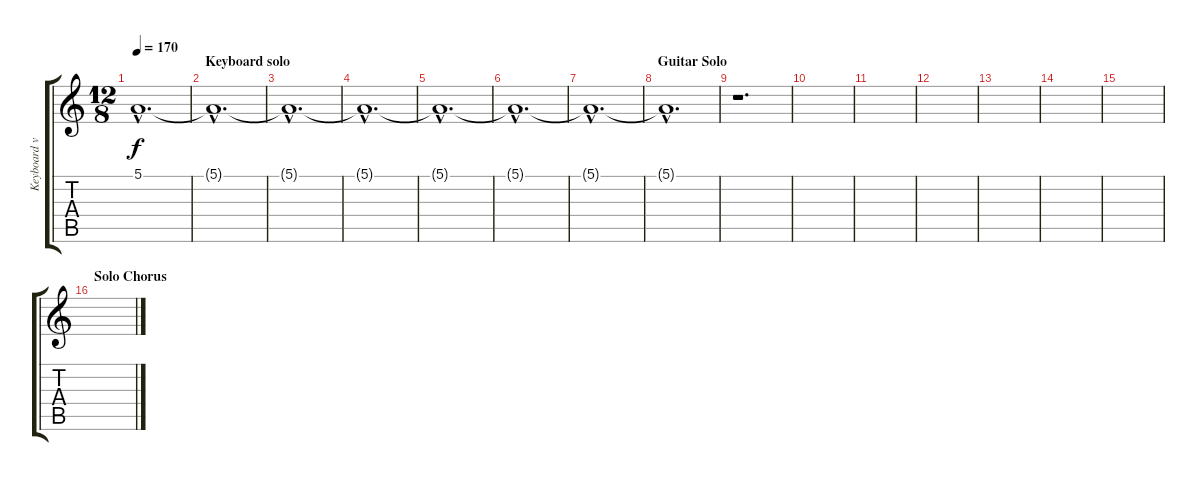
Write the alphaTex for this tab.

\track ("Keyboard voice and fills" "Keyboard v") {instrument lead6voice}
\staff {score tabs}
\tuning (E4 B3 G3 D3 A2 E2) {hide}
\ts (12 8)
\tempo 170
\clef g2
\ks c
5.1{hac t}.1{d dy f} |
\section ("" "Keyboard solo")
5.1{hac t}.1{d} |
5.1{hac t}.1{d} |
5.1{hac t}.1{d} |
5.1{hac t}.1{d} |
5.1{hac t}.1{d} |
5.1{hac t}.1{d} |
\section ("" "Guitar Solo")
5.1{hac t}.1{d volume 0} |
r.1{d volume 9} |
|
|
|
|
|
|
\section ("" "Solo Chorus")
